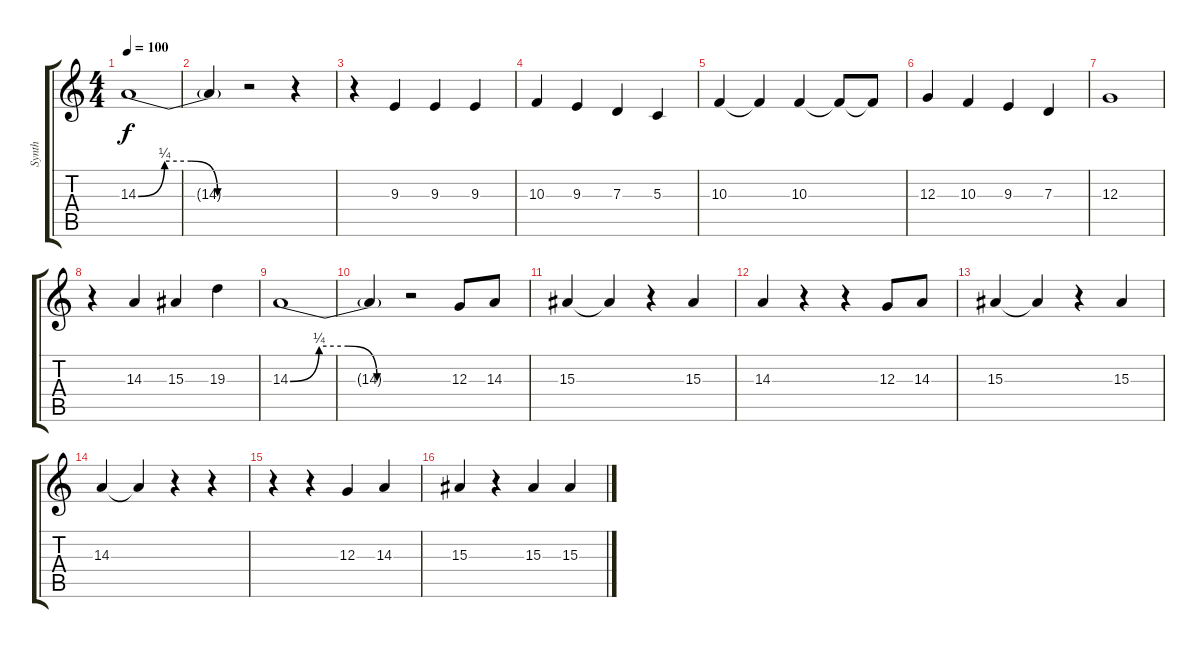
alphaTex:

\track ("Synth" "Synth") {instrument synthstrings1}
\staff {score tabs}
\tuning (E4 B3 G3 D3 A2 E2) {hide}
\ts (4 4)
\tempo 100
\clef g2
\ks c
14.3{be (custom 0 0 15 1 30 1 45 0 60 0)}.1{dy f} |
14.3{t}.4 r.2 r.4 |
r.4 9.3.4 9.3.4 9.3.4 |
10.3.4 9.3.4 7.3.4 5.3.4 |
10.3.4 10.3{t}.4 10.3.4 10.3{t}.8 10.3{t}.8 |
12.3.4 10.3.4 9.3.4 7.3.4 |
12.3.1 |
r.4 14.3.4 15.3.4 19.3.4 |
14.3{be (custom 0 0 15 1 30 1 45 0 60 0)}.1 |
14.3{t}.4 r.2 12.3.8 14.3.8 |
15.3.4 15.3{t}.4 r.4 15.3.4 |
14.3.4 r.4 r.4 12.3.8 14.3.8 |
15.3.4 15.3{t}.4 r.4 15.3.4 |
14.3.4 14.3{t}.4 r.4 r.4 |
r.4 r.4 12.3.4 14.3.4 |
15.3.4 r.4 15.3.4 15.3.4
